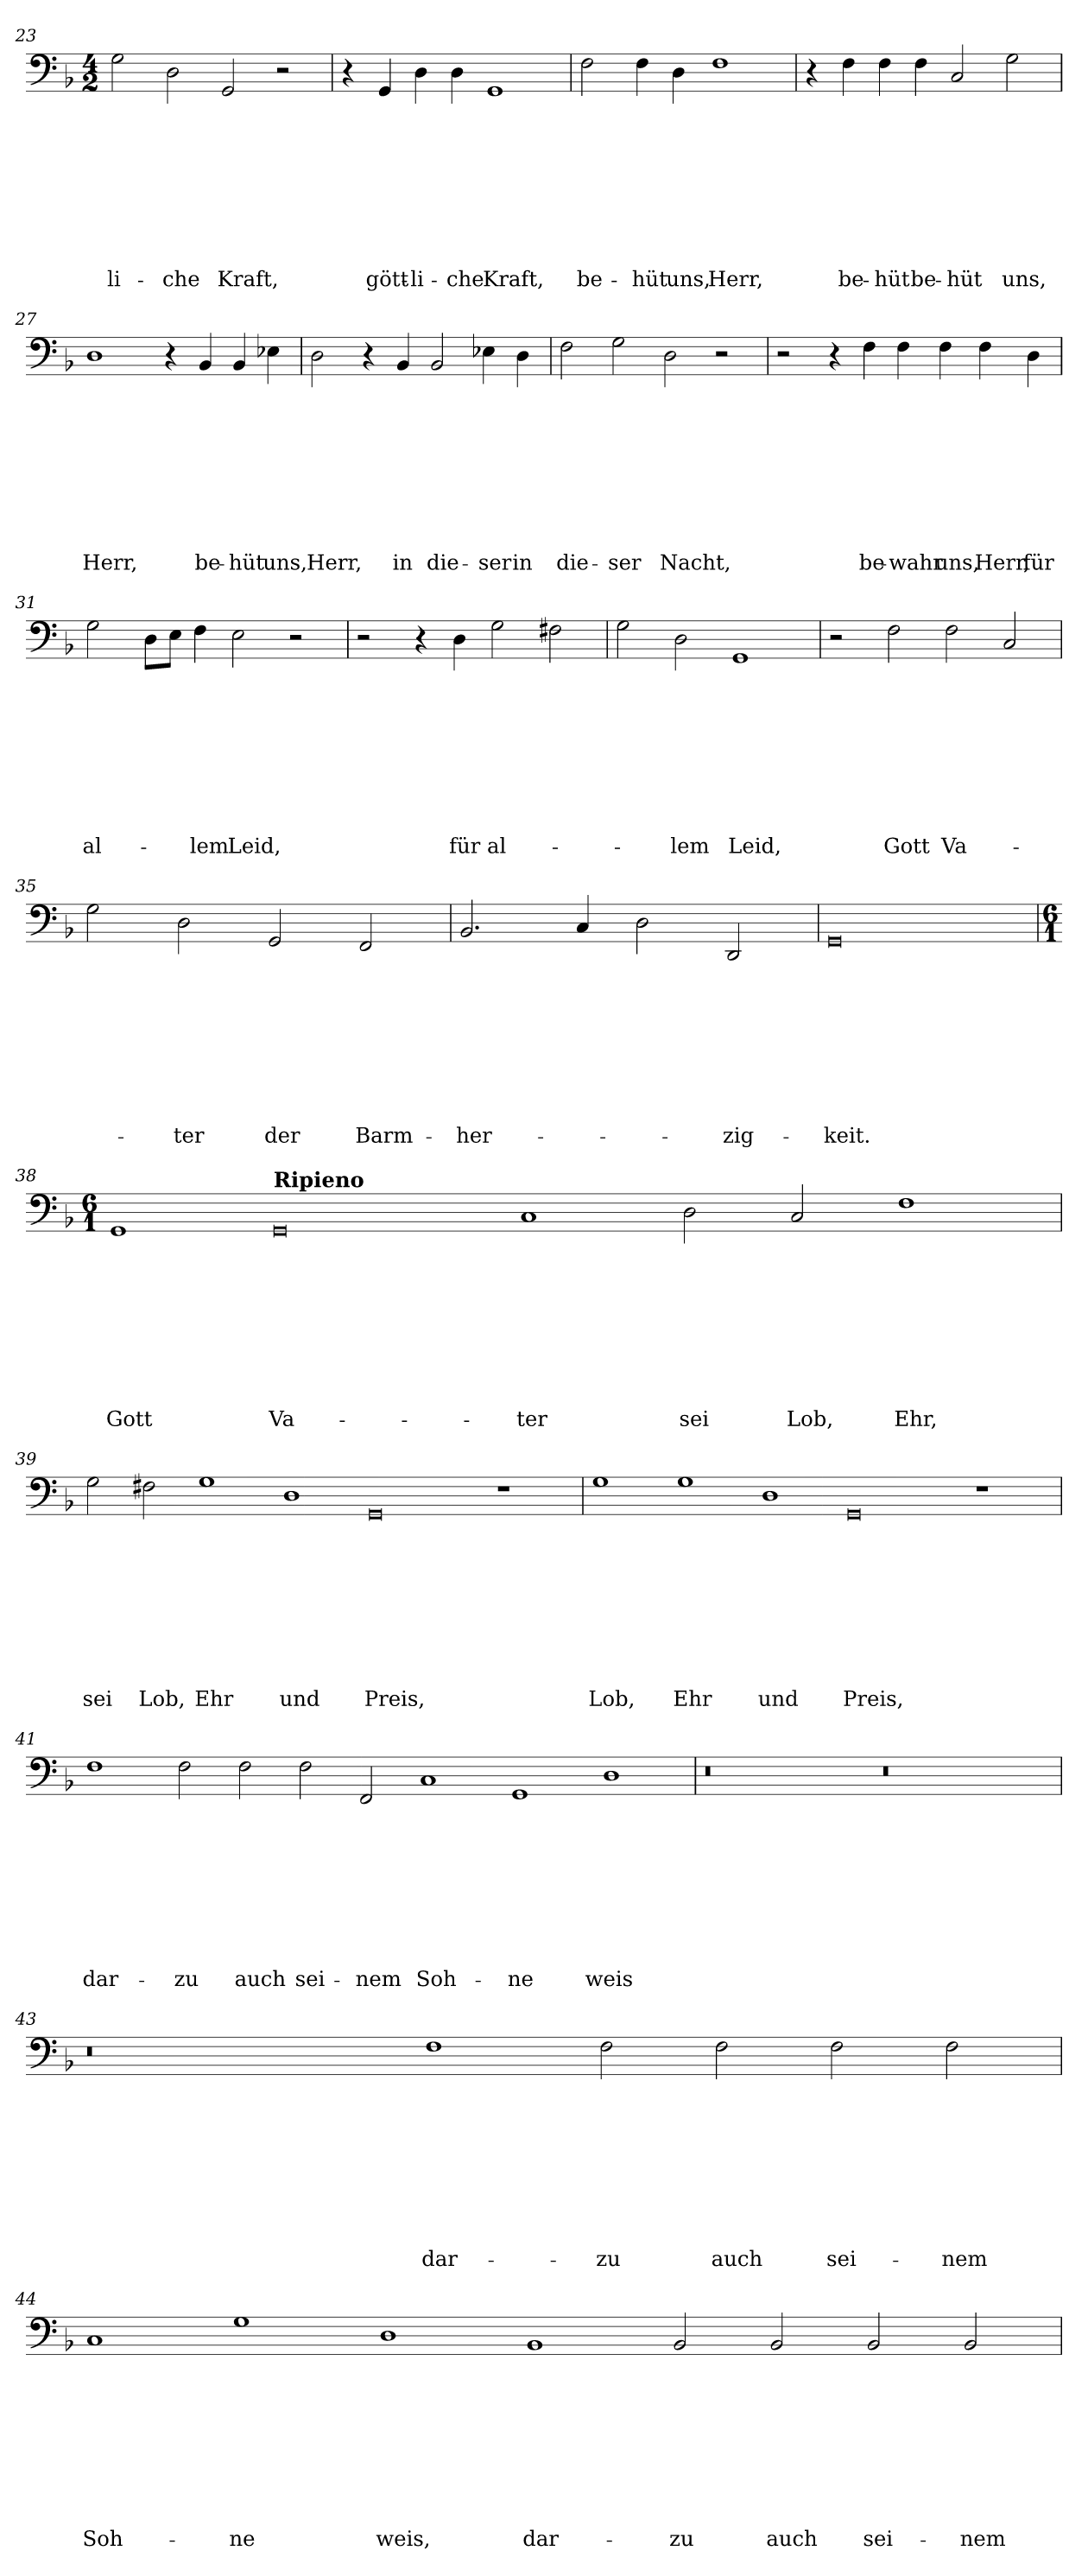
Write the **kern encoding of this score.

**kern	**text	**text	**text	**text	**text	**text	**text	**text	**text
*part1	*part1	*part1	*part1	*part1	*part1	*part1	*part1	*part1	*part1
*staff1	*staff1	*staff1	*staff1	*staff1	*staff1	*staff1	*staff1	*staff1	*staff1
*clefF4	*	*	*	*	*	*	*	*	*
*k[b-]	*	*	*	*	*	*	*	*	*
*F:	*	*	*	*	*	*	*	*	*
*M4/2	*	*	*	*	*	*	*	*	*
=23	=23	=23	=23	=23	=23	=23	=23	=23	=23
!	!	!	!	!	!	!	!	!	!LO:LY:b
2G\	.	.	.	.	.	.	.	.	-li-
!	!	!	!	!	!	!	!	!	!LO:LY:b
2D\	.	.	.	.	.	.	.	.	-che
!	!	!	!	!	!	!	!	!	!LO:LY:b
2GG/	.	.	.	.	.	.	.	.	Kraft,
2r	.	.	.	.	.	.	.	.	.
=24	=24	=24	=24	=24	=24	=24	=24	=24	=24
4r	.	.	.	.	.	.	.	.	.
!	!	!	!	!	!	!	!	!	!LO:LY:b
4GG/	.	.	.	.	.	.	.	.	gött-
!	!	!	!	!	!	!	!	!	!LO:LY:b
4D\	.	.	.	.	.	.	.	.	-li-
!	!	!	!	!	!	!	!	!	!LO:LY:b
4D\	.	.	.	.	.	.	.	.	-che
!	!	!	!	!	!	!	!	!	!LO:LY:b
1GG	.	.	.	.	.	.	.	.	Kraft,
!!LO:LB:g=z
=25	=25	=25	=25	=25	=25	=25	=25	=25	=25
!	!	!	!	!	!	!	!	!	!LO:LY:b
2F\	.	.	.	.	.	.	.	.	be-
!	!	!	!	!	!	!	!	!	!LO:LY:b
4F\	.	.	.	.	.	.	.	.	-hüt
!	!	!	!	!	!	!	!	!	!LO:LY:b
4D\	.	.	.	.	.	.	.	.	uns,
!	!	!	!	!	!	!	!	!	!LO:LY:b
1F	.	.	.	.	.	.	.	.	Herr,
=26	=26	=26	=26	=26	=26	=26	=26	=26	=26
4r	.	.	.	.	.	.	.	.	.
!	!	!	!	!	!	!	!	!	!LO:LY:b
4F\	.	.	.	.	.	.	.	.	be-
!	!	!	!	!	!	!	!	!	!LO:LY:b
4F\	.	.	.	.	.	.	.	.	-hüt
!	!	!	!	!	!	!	!	!	!LO:LY:b
4F\	.	.	.	.	.	.	.	.	be-
!	!	!	!	!	!	!	!	!	!LO:LY:b
2C/	.	.	.	.	.	.	.	.	-hüt
!	!	!	!	!	!	!	!	!	!LO:LY:b
2G\	.	.	.	.	.	.	.	.	uns,
=27	=27	=27	=27	=27	=27	=27	=27	=27	=27
!	!	!	!	!	!	!	!	!	!LO:LY:b
1D	.	.	.	.	.	.	.	.	Herr,
4r	.	.	.	.	.	.	.	.	.
!	!	!	!	!	!	!	!	!	!LO:LY:b
4BB-/	.	.	.	.	.	.	.	.	be-
!	!	!	!	!	!	!	!	!	!LO:LY:b
4BB-/	.	.	.	.	.	.	.	.	-hüt
!	!	!	!	!	!	!	!	!	!LO:LY:b
4E-X\	.	.	.	.	.	.	.	.	uns,
=28	=28	=28	=28	=28	=28	=28	=28	=28	=28
!	!	!	!	!	!	!	!	!	!LO:LY:b
2D\	.	.	.	.	.	.	.	.	Herr,
4r	.	.	.	.	.	.	.	.	.
!	!	!	!	!	!	!	!	!	!LO:LY:b
4BB-/	.	.	.	.	.	.	.	.	in
!	!	!	!	!	!	!	!	!	!LO:LY:b
2BB-/	.	.	.	.	.	.	.	.	die-
!	!	!	!	!	!	!	!	!	!LO:LY:b
4E-X\	.	.	.	.	.	.	.	.	-ser
!	!	!	!	!	!	!	!	!	!LO:LY:b
4D\	.	.	.	.	.	.	.	.	in
!!LO:LB:g=z
=29	=29	=29	=29	=29	=29	=29	=29	=29	=29
!	!	!	!	!	!	!	!	!	!LO:LY:b
2F\	.	.	.	.	.	.	.	.	die-
!	!	!	!	!	!	!	!	!	!LO:LY:b
2G\	.	.	.	.	.	.	.	.	-ser
!	!	!	!	!	!	!	!	!	!LO:LY:b
2D\	.	.	.	.	.	.	.	.	Nacht,
2r	.	.	.	.	.	.	.	.	.
=30	=30	=30	=30	=30	=30	=30	=30	=30	=30
2r	.	.	.	.	.	.	.	.	.
4r	.	.	.	.	.	.	.	.	.
!	!	!	!	!	!	!	!	!	!LO:LY:b
4F\	.	.	.	.	.	.	.	.	be-
!	!	!	!	!	!	!	!	!	!LO:LY:b
4F\	.	.	.	.	.	.	.	.	-wahr
!	!	!	!	!	!	!	!	!	!LO:LY:b
4F\	.	.	.	.	.	.	.	.	uns,
!	!	!	!	!	!	!	!	!	!LO:LY:b
4F\	.	.	.	.	.	.	.	.	Herr,
!	!	!	!	!	!	!	!	!	!LO:LY:b
4D\	.	.	.	.	.	.	.	.	für
=31	=31	=31	=31	=31	=31	=31	=31	=31	=31
!	!	!	!	!	!	!	!	!	!LO:LY:b
2G\	.	.	.	.	.	.	.	.	al-
8D\L	.	.	.	.	.	.	.	.	.
8E\J	.	.	.	.	.	.	.	.	.
!	!	!	!	!	!	!	!	!	!LO:LY:b
4F\	.	.	.	.	.	.	.	.	-lem
!	!	!	!	!	!	!	!	!	!LO:LY:b
2E\	.	.	.	.	.	.	.	.	Leid,
2r	.	.	.	.	.	.	.	.	.
=32	=32	=32	=32	=32	=32	=32	=32	=32	=32
2r	.	.	.	.	.	.	.	.	.
4r	.	.	.	.	.	.	.	.	.
!	!	!	!	!	!	!	!	!	!LO:LY:b
4D\	.	.	.	.	.	.	.	.	für
!	!	!	!	!	!	!	!	!	!LO:LY:b
2G\	.	.	.	.	.	.	.	.	al-
2F#X\	.	.	.	.	.	.	.	.	.
!!LO:LB:g=z
=33	=33	=33	=33	=33	=33	=33	=33	=33	=33
2G\	.	.	.	.	.	.	.	.	.
!	!	!	!	!	!	!	!	!	!LO:LY:b
2D\	.	.	.	.	.	.	.	.	-lem
!	!	!	!	!	!	!	!	!	!LO:LY:b
1GG	.	.	.	.	.	.	.	.	Leid,
=34	=34	=34	=34	=34	=34	=34	=34	=34	=34
2r	.	.	.	.	.	.	.	.	.
!	!	!	!	!	!	!	!	!	!LO:LY:b
2F\	.	.	.	.	.	.	.	.	Gott
!	!	!	!	!	!	!	!	!	!LO:LY:b
2F\	.	.	.	.	.	.	.	.	Va-
2C/	.	.	.	.	.	.	.	.	.
=35	=35	=35	=35	=35	=35	=35	=35	=35	=35
2G\	.	.	.	.	.	.	.	.	.
!	!	!	!	!	!	!	!	!	!LO:LY:b
2D\	.	.	.	.	.	.	.	.	-ter
!	!	!	!	!	!	!	!	!	!LO:LY:b
2GG/	.	.	.	.	.	.	.	.	der
!	!	!	!	!	!	!	!	!	!LO:LY:b
2FF/	.	.	.	.	.	.	.	.	Barm-
=36	=36	=36	=36	=36	=36	=36	=36	=36	=36
!	!	!	!	!	!	!	!	!	!LO:LY:b
2.BB-/	.	.	.	.	.	.	.	.	-her-
4C/	.	.	.	.	.	.	.	.	.
2D\	.	.	.	.	.	.	.	.	.
!	!	!	!	!	!	!	!	!	!LO:LY:b
2DD/	.	.	.	.	.	.	.	.	-zig-
=37	=37	=37	=37	=37	=37	=37	=37	=37	=37
!	!	!	!	!	!	!	!	!	!LO:LY:b
0GG	.	.	.	.	.	.	.	.	-keit.
!!LO:LB:g=z
=38	=38	=38	=38	=38	=38	=38	=38	=38	=38
*M6/1	*	*	*	*	*	*	*	*	*
!	!	!	!	!	!	!	!	!	!LO:LY:b
1GG	.	.	.	.	.	.	.	.	Gott
!LO:TX:a:B:t=Ripieno	!	!	!	!	!	!	!	!	!
!	!	!	!	!	!	!	!	!	!LO:LY:b
0GG	.	.	.	.	.	.	.	.	Va-
!	!	!	!	!	!	!	!	!	!LO:LY:b
1C	.	.	.	.	.	.	.	.	-ter
!	!	!	!	!	!	!	!	!	!LO:LY:b
2D\	.	.	.	.	.	.	.	.	sei
!	!	!	!	!	!	!	!	!	!LO:LY:b
2C/	.	.	.	.	.	.	.	.	Lob,
!	!	!	!	!	!	!	!	!	!LO:LY:b
1F	.	.	.	.	.	.	.	.	Ehr,
=39	=39	=39	=39	=39	=39	=39	=39	=39	=39
!	!	!	!	!	!	!	!	!	!LO:LY:b
2G\	.	.	.	.	.	.	.	.	sei
!	!	!	!	!	!	!	!	!	!LO:LY:b
2F#X\	.	.	.	.	.	.	.	.	Lob,
!	!	!	!	!	!	!	!	!	!LO:LY:b
1G	.	.	.	.	.	.	.	.	Ehr
!	!	!	!	!	!	!	!	!	!LO:LY:b
1D	.	.	.	.	.	.	.	.	und
!	!	!	!	!	!	!	!	!	!LO:LY:b
0GG	.	.	.	.	.	.	.	.	Preis,
1r	.	.	.	.	.	.	.	.	.
=40	=40	=40	=40	=40	=40	=40	=40	=40	=40
!	!	!	!	!	!	!	!	!	!LO:LY:b
1G	.	.	.	.	.	.	.	.	Lob,
!	!	!	!	!	!	!	!	!	!LO:LY:b
1G	.	.	.	.	.	.	.	.	Ehr
!	!	!	!	!	!	!	!	!	!LO:LY:b
1D	.	.	.	.	.	.	.	.	und
!	!	!	!	!	!	!	!	!	!LO:LY:b
0GG	.	.	.	.	.	.	.	.	Preis,
1r	.	.	.	.	.	.	.	.	.
!!LO:LB:g=z
=41	=41	=41	=41	=41	=41	=41	=41	=41	=41
!	!	!	!	!	!	!	!	!	!LO:LY:b
1F	.	.	.	.	.	.	.	.	dar-
!	!	!	!	!	!	!	!	!	!LO:LY:b
2F\	.	.	.	.	.	.	.	.	-zu
!	!	!	!	!	!	!	!	!	!LO:LY:b
2F\	.	.	.	.	.	.	.	.	auch
!	!	!	!	!	!	!	!	!	!LO:LY:b
2F\	.	.	.	.	.	.	.	.	sei-
!	!	!	!	!	!	!	!	!	!LO:LY:b
2FF/	.	.	.	.	.	.	.	.	-nem
!	!	!	!	!	!	!	!	!	!LO:LY:b
1C	.	.	.	.	.	.	.	.	Soh-
!	!	!	!	!	!	!	!	!	!LO:LY:b
1GG	.	.	.	.	.	.	.	.	-ne
!	!	!	!	!	!	!	!	!	!LO:LY:b
1D	.	.	.	.	.	.	.	.	weis
=42	=42	=42	=42	=42	=42	=42	=42	=42	=42
0.r	.	.	.	.	.	.	.	.	.
0.r	.	.	.	.	.	.	.	.	.
=43	=43	=43	=43	=43	=43	=43	=43	=43	=43
0.r	.	.	.	.	.	.	.	.	.
!	!	!	!	!	!	!	!	!	!LO:LY:b
1F	.	.	.	.	.	.	.	.	dar-
!	!	!	!	!	!	!	!	!	!LO:LY:b
2F\	.	.	.	.	.	.	.	.	-zu
!	!	!	!	!	!	!	!	!	!LO:LY:b
2F\	.	.	.	.	.	.	.	.	auch
!	!	!	!	!	!	!	!	!	!LO:LY:b
2F\	.	.	.	.	.	.	.	.	sei-
!	!	!	!	!	!	!	!	!	!LO:LY:b
2F\	.	.	.	.	.	.	.	.	-nem
!!LO:LB:g=z
=44	=44	=44	=44	=44	=44	=44	=44	=44	=44
!	!	!	!	!	!	!	!	!	!LO:LY:b
1C	.	.	.	.	.	.	.	.	Soh-
!	!	!	!	!	!	!	!	!	!LO:LY:b
1G	.	.	.	.	.	.	.	.	-ne
!	!	!	!	!	!	!	!	!	!LO:LY:b
1D	.	.	.	.	.	.	.	.	weis,
!	!	!	!	!	!	!	!	!	!LO:LY:b
1BB-	.	.	.	.	.	.	.	.	dar-
!	!	!	!	!	!	!	!	!	!LO:LY:b
2BB-/	.	.	.	.	.	.	.	.	-zu
!	!	!	!	!	!	!	!	!	!LO:LY:b
2BB-/	.	.	.	.	.	.	.	.	auch
!	!	!	!	!	!	!	!	!	!LO:LY:b
2BB-/	.	.	.	.	.	.	.	.	sei-
!	!	!	!	!	!	!	!	!	!LO:LY:b
2BB-/	.	.	.	.	.	.	.	.	-nem
=	=	=	=	=	=	=	=	=	=
*-	*-	*-	*-	*-	*-	*-	*-	*-	*-
